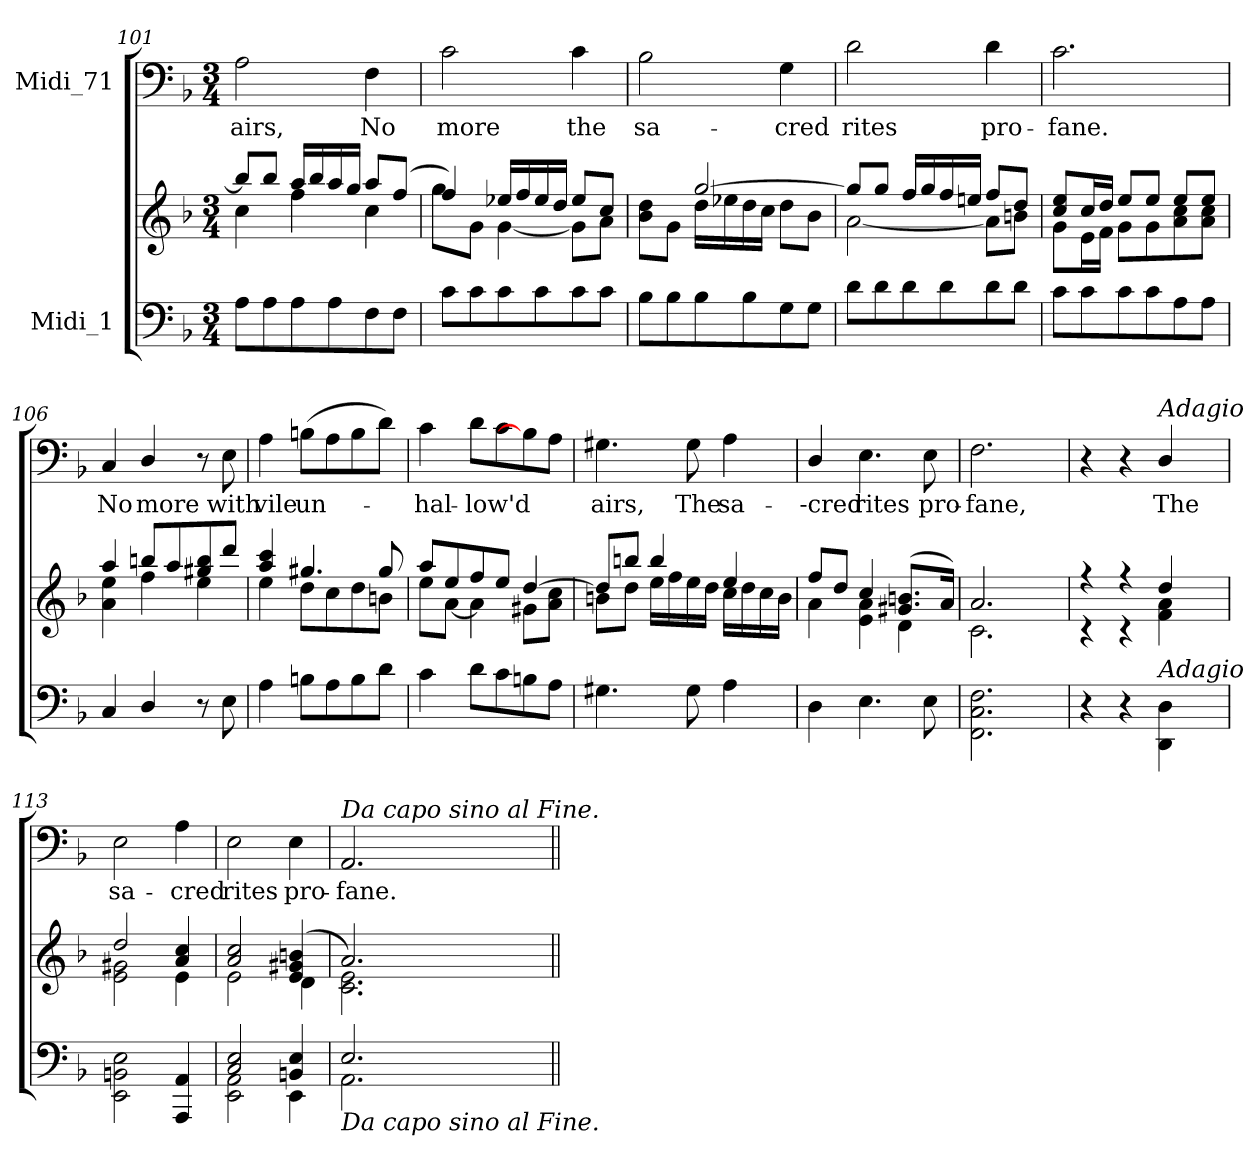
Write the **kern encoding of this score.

**kern	**kern	**kern	**text
*part2	*part2	*part1	*part1
*staff3	*staff2	*staff1	*staff1
*I"Midi_1	*	*I"Midi_71	*
*clefF4	*clefG2	*clefF4	*
*k[b-]	*k[b-]	*k[b-]	*
*F:	*F:	*F:	*
*M3/4	*M3/4	*M3/4	*
=101	=101	=101	=101
*	*^	*	*
!	!	!	!	!LO:LY:b
8AL	8bb-/L]	4cc\	2A	airs,
8A	8bb-/J	.	.	.
8A	16aa/LL	4ff\	.	.
.	16bb-/	.	.	.
8A	16aa/	.	.	.
.	16gg/JJ	.	.	.
!	!	!	!	!LO:LY:b
8F	8aa/L	4cc\	4F	No
8FJ	(>8ff/J	.	.	.
=102	=102	=102	=102	=102
!	!	!	!	!LO:LY:b
8cL	4ff/)	8gg\L	2c	more
8c	.	8g\J	.	.
8c	16ee-X/LL	[4g\	.	.
.	16ff/	.	.	.
8c	16ee-/	.	.	.
.	16dd/JJ	.	.	.
!	!	!	!	!LO:LY:b
8c	8ee-/L	8g\L]	4c	the
8cJ	8cc/J	8a\J	.	.
=103	=103	=103	=103	=103
!	!	!	!	!LO:LY:b
8B-L	8b-\ 8dd\L	4ryy	2B-	sa-
8B-	8g\J	.	.	.
8B-	[2gg/	16dd\LL	.	.
.	.	16ee-X\	.	.
8B-	.	16dd\	.	.
.	.	16cc\JJ	.	.
!	!	!	!	!LO:LY:b
8G	.	8dd\L	4G	-cred
8GJ	.	8b-\J	.	.
=104	=104	=104	=104	=104
!	!	!	!	!LO:LY:b
8dL	8gg/L]	[2a\	2d	rites
8d	8gg/J	.	.	.
8d	16ff/LL	.	.	.
.	16gg/	.	.	.
8d	16ff/	.	.	.
.	16een/JJ	.	.	.
!	!	!	!	!LO:LY:b
8d	8ff/L	8a\L]	4d	pro-
8dJ	8dd/J	8bn\J	.	.
!!LO:LB:g=z
=105	=105	=105	=105	=105
!	!	!	!	!LO:LY:b
8cL	8cc/ 8ee/L	8g\L	2.c	-fane.
8c	16cc/L	16e\L	.	.
.	16dd/JJ	16f\JJ	.	.
8c	8ee/L	8g\L	.	.
8c	8ee/J	8g\	.	.
8A	8ee/L	8a\ 8cc\	.	.
8AJ	8ee/J	8a\ 8cc\J	.	.
=106	=106	=106	=106	=106
!	!	!	!	!LO:LY:b
4C	4aa/	4a\ 4ee\	4C	No
!	!	!	!	!LO:LY:b
4D/	8bbn/L	4ff\	4D/	more
.	8aa/	.	.	.
8r	8gg#X/ 8bb/	4ee\	8r	.
!	!	!	!	!LO:LY:b
8E	8ddd/J	.	8E	with
=107	=107	=107	=107	=107
!	!	!	!	!LO:LY:b
4A	4aa/ 4ccc/	4ee\	4A	vile
!	!	!	!	!LO:LY:b
8BnL	4.gg#X/	8dd\L	(>8BnL	un-
8A	.	8cc\	8A	.
8B	.	8dd\	8B	.
8dJ	8gg#/	8bn\J	8dJ)	.
=108	=108	=108	=108	=108
!	!	!	!	!LO:LY:b
4c	8aa/L	8ee\L	4c	-hal-
.	8ee/	[8a\J	.	.
!	!	!	!	!LO:LY:b
8dL	8ff/	4a\]	8dL	-low'd
8c	8ee/J	.	8c	.
8Bn	[4dd/	8g#X\L	8Bn]	.
8AJ	.	8a\ 8cc\J	8AJ	.
=109	=109	=109	=109	=109
!	!	!	!	!LO:LY:b
4.G#X	8dd/L]	8bn\L	4.G#X	airs,
.	8bbn/J	8dd\J	.	.
.	4bb/	16ee\LL	.	.
.	.	16ff\	.	.
!	!	!	!	!LO:LY:b
8G#	.	16ee\	8G#	The
.	.	16dd\JJ	.	.
!	!	!	!	!LO:LY:b
4A	4ee/	16cc\LL	4A	sa-
.	.	16dd\	.	.
.	.	16cc\	.	.
.	.	16b\JJ	.	.
!!LO:LB:g=z
=110	=110	=110	=110	=110
*^	*	*	*	*
!	!	!	!	!	!LO:LY:b
4D\	2ryy	8ff/L	4a\	4D/	--cred
.	.	8dd/J	.	.	.
!	!	!	!	!	!LO:LY:b
4.E\	.	4cc/	4e\ 4a\	4.E	rites
.	4ryy	(>8.g#X/ 8.bn/L	4d\	.	.
!	!	!	!	!	!LO:LY:b
8E\	.	.	.	8E	pro-
.	.	16a/J)	.	.	.
=111	=111	=111	=111	=111	=111
!	!	!	!	!	!LO:LY:b
2.FF\ 2.C\ 2.F\	2ryy	2.a/	2.c\	2.F	-fane,
.	4ryy	.	.	.	.
=112	=112	=112	=112	=112	=112
4r	2ryy	4r	4r	4r	.
4r	.	4r	4r	4r	.
!	!	!	!	!LO:TX:a:i:t=Adagio	!
!LO:TX:a:i:t=Adagio	!	!	!	!	!
!	!	!	!	!	!LO:LY:b
4DD\ 4D\	4ryy	4dd/	4f\ 4a\	4D/	The
=113	=113	=113	=113	=113	=113
!	!	!	!	!	!LO:LY:b
2EE\ 2BBn\ 2E\	2ryy	2dd/	2e\ 2g#X\	2E	sa-
!	!	!	!	!	!LO:LY:b
4AAA/ 4AA/	4ryy	4a/ 4cc/	4e\	4A	-cred
=114	=114	=114	=114	=114	=114
!	!	!	!	!	!LO:LY:b
2C/ 2E/	2EE\ 2AA\	2a/ 2cc/	2e\	2E	rites
!	!	!	!	!	!LO:LY:b
4BBn/ 4E/	4EE\	(>4e/ 4g#X/ 4bn/	4d\	4E	pro-
=115	=115	=115	=115	=115	=115
!	!	!	!	!LO:TX:a:i:t=Da capo sino al Fine.	!
!LO:TX:b:i:t=Da capo sino al Fine.	!	!	!	!	!
!	!	!	!	!	!LO:LY:b
2.E/	2.AA\	2.c\ 2.e\)	2.a/	2.AA	-fane.
*v	*v	*	*	*	*
*	*v	*v	*	*
=||	=||	=||	=||
*-	*-	*-	*-
